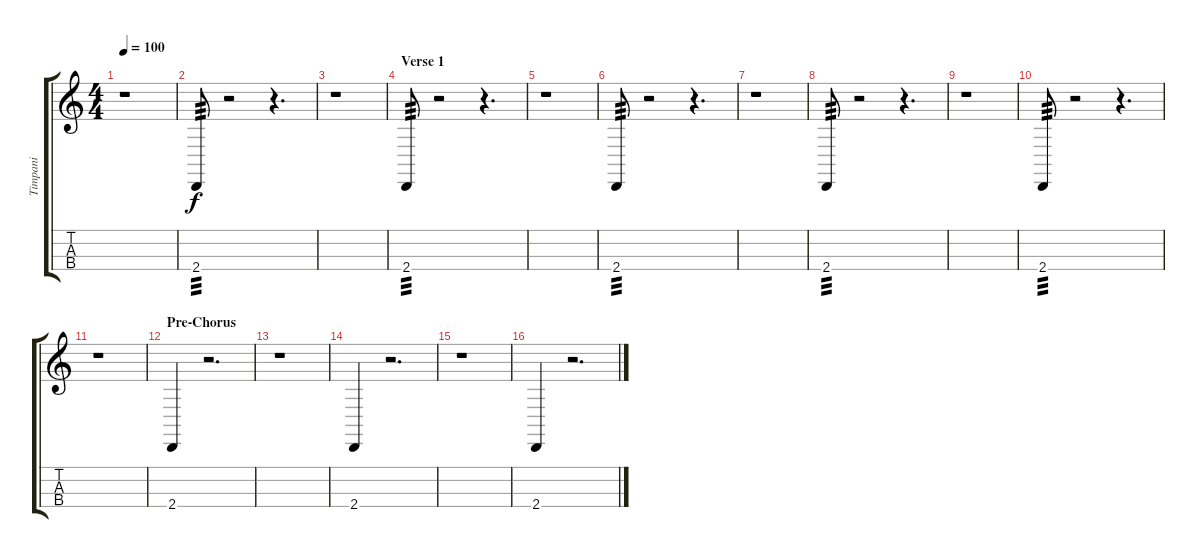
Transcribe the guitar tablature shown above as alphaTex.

\track ("Timpani" "Timpani") {instrument timpani}
\staff {score tabs}
\tuning (C2 C3 C2 C2) {hide}
\ts (4 4)
\tempo 100
\clef g2
\ks c
r.1{dy f} |
2.4.8{tp 3} r.2 r.4{d} |
r.1 |
\section ("" "Verse 1")
2.4.8{tp 3} r.2 r.4{d} |
r.1 |
2.4.8{tp 3} r.2 r.4{d} |
r.1 |
2.4.8{tp 3} r.2 r.4{d} |
r.1 |
2.4.8{tp 3} r.2 r.4{d} |
r.1 |
\section ("" "Pre-Chorus")
2.4.4 r.2{d} |
r.1 |
2.4.4 r.2{d} |
r.1 |
2.4.4 r.2{d}
